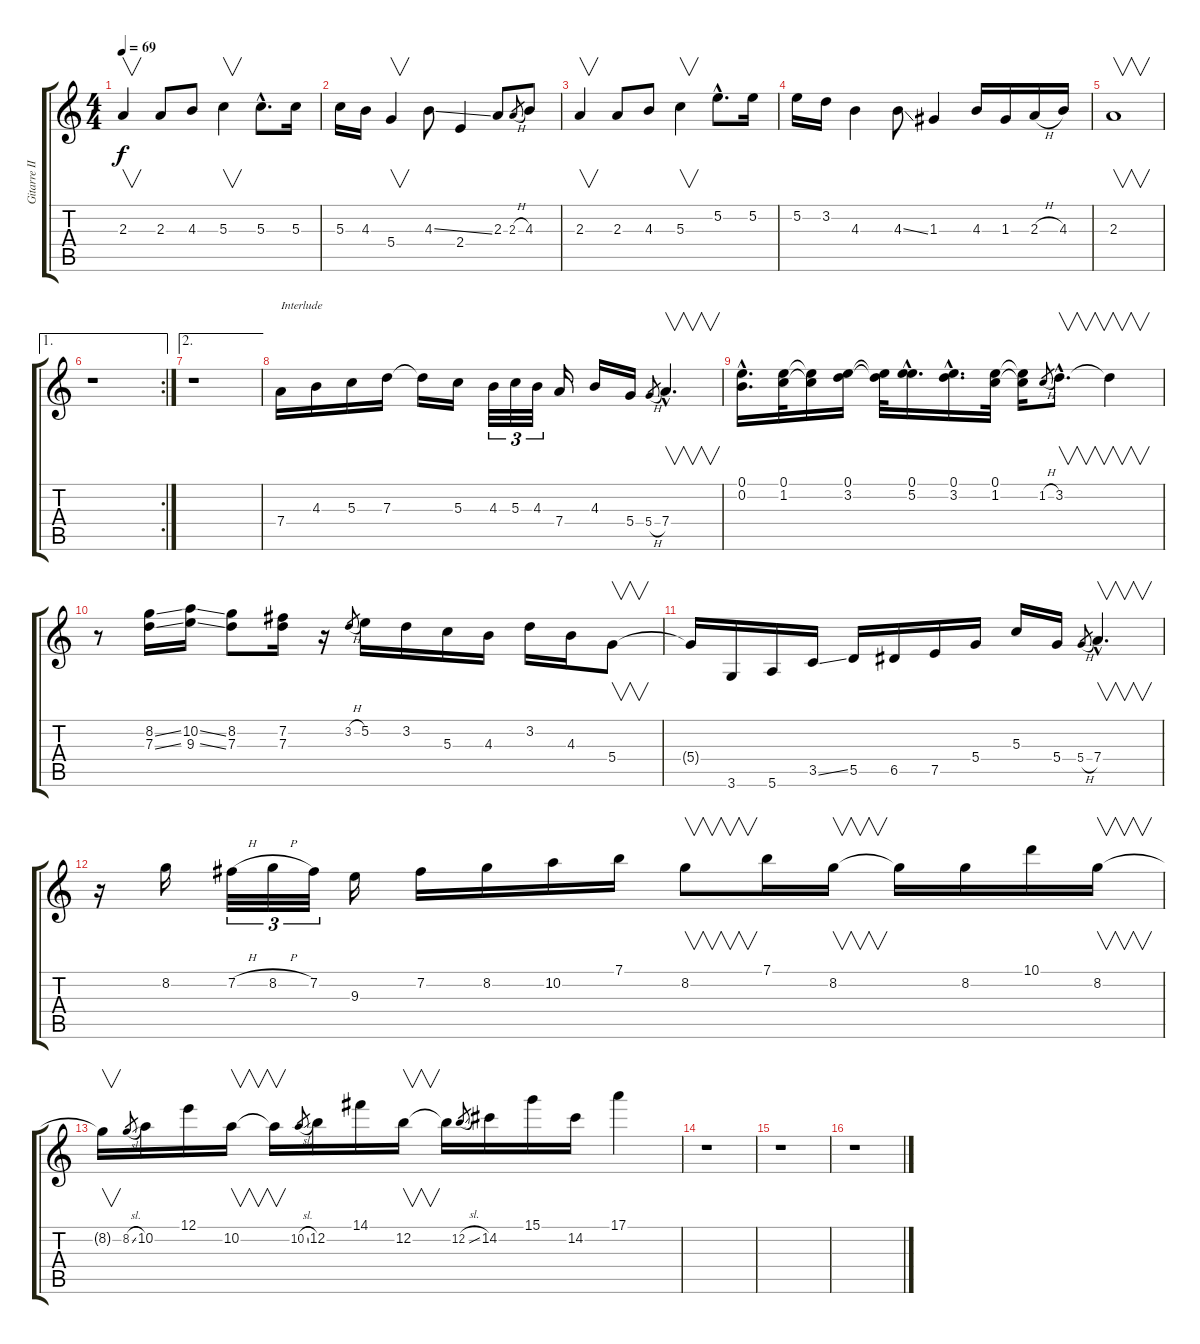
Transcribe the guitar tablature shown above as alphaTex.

\track ("Gitarre II (clean)" "Gitarre II") {instrument electricguitarclean}
\staff {score tabs}
\tuning (E4 B3 G3 D3 A2 E2) {hide}
\ts (4 4)
\tempo 69
\clef g2
\ks c
2.3.4{v dy f} 2.3.8 4.3.8 5.3.4{v} 5.3{hac}.8{d} 5.3.16 |
5.3.16 4.3.16 5.4.4{v} 4.3{ss}.8 2.4.4 2.3.8 2.3{h}.8{gr} 4.3.8 |
2.3.4{v} 2.3.8 4.3.8 5.3.4{v} 5.2{hac}.8{d} 5.2.16 |
5.2.16 3.2.16 4.3.4 4.3{ss}.8 1.3.4 4.3.16 1.3.16 2.3{h}.16 4.3.16 |
2.3.1{v} |
\ae 1
\rc 2
r.1 |
\ae 2
r.1 |
7.4.16{txt "Interlude"} 4.3.16 5.3.16 7.3.16 7.3{t}.16 5.3.16 4.3.32{tu (3 2)} 5.3.32{tu (3 2)} 4.3.32{tu (3 2)} 7.4.16 4.3.16 5.4.16 5.4{h}.8{gr} 7.4{hac}.4{v d} |
(0.1{hac} 0.2{hac}).16{d} (0.1 1.2).32 (0.1{t} 1.2{t}).16 (0.1 3.2).16 (0.1{t} 3.2{t}).32 (0.1{hac} 5.2{hac}).16{d} (0.1{hac} 3.2{hac}).16{d} (0.1 1.2).32 (0.1{t} 1.2{t}).16 1.2{h}.8{gr} 3.2{hac}.8{v d} 3.2{t}.4{v} |
r.8 (8.2{ss} 7.3{ss}).16 (10.2{ss} 9.3{ss}).16 (8.2 7.3).8 (7.2 7.3).16 r.16 3.2{h}.8{gr} 5.2.16 3.2.16 5.3.16 4.3.16 3.2.16 4.3.16 5.4.8{v} |
5.4{t}.16 3.6.16 5.6.16 3.5{ss}.16 5.5.16 6.5.16 7.5.16 5.4.16 5.3.16 5.4.16 5.4{h}.8{gr} 7.4{hac}.4{v d} |
r.16 8.2.16 7.2{h}.32{tu (3 2)} 8.2{h}.32{tu (3 2)} 7.2.32{tu (3 2)} 9.3.16 7.2.16 8.2.16 10.2.16 7.1.16 8.2.8{v} 7.1.16 8.2.16{v} 8.2{t}.16 8.2.16 10.1.16 8.2.16{v} |
8.2{t}.16{v} 8.2{sl}.8{gr} 10.2.16 12.1.16 10.2.16{v} 10.2{t}.16{v} 10.2{sl}.8{gr} 12.2.16 14.1.16 12.2.16{v} 12.2{t}.16{v} 12.2{sl}.8{gr} 14.2.16 15.1.16 14.2.16 17.1.4 |
r.1 |
r.1 |
r.1
